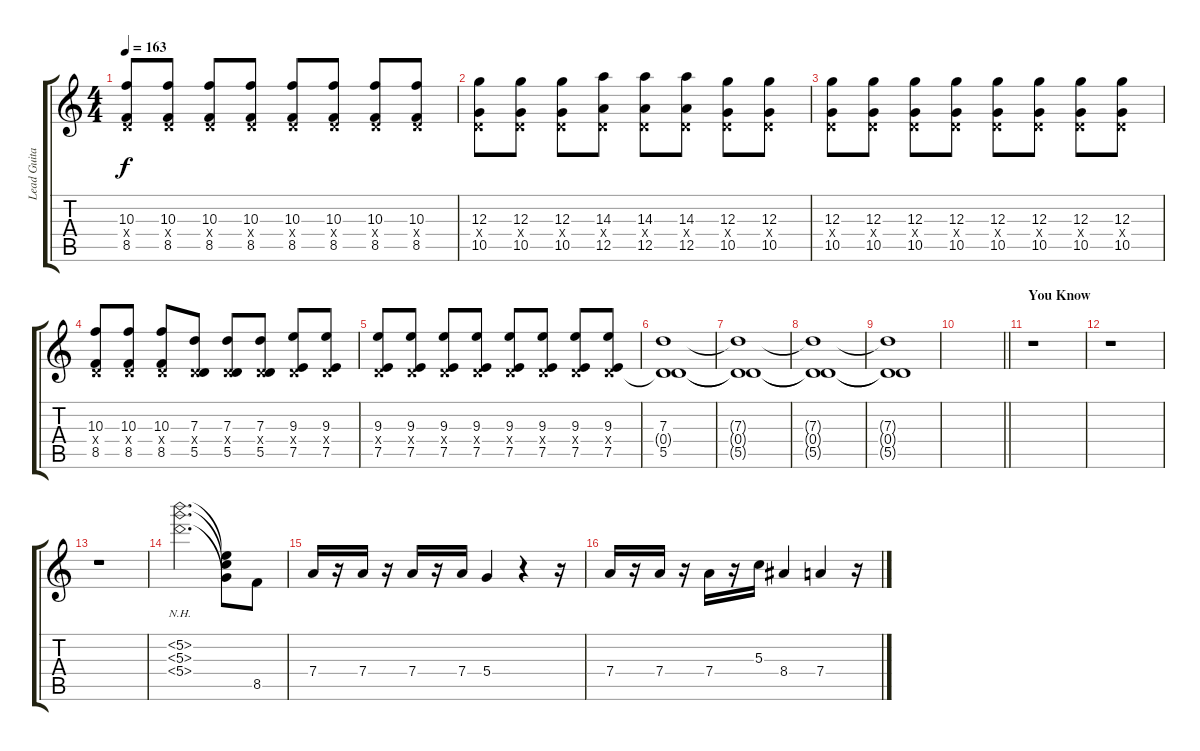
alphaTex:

\track ("Lead Guitar" "Lead Guita") {instrument distortionguitar}
\staff {score tabs}
\tuning (E4 B3 G3 D3 A2 E2) {hide}
\ts (4 4)
\tempo 163
\clef g2
\ks c
(10.3 0.4{x} 8.5).8{dy f} (10.3 0.4{x} 8.5).8 (10.3 0.4{x} 8.5).8 (10.3 0.4{x} 8.5).8 (10.3 0.4{x} 8.5).8 (10.3 0.4{x} 8.5).8 (10.3 0.4{x} 8.5).8 (10.3 0.4{x} 8.5).8 |
(12.3 0.4{x} 10.5).8 (12.3 0.4{x} 10.5).8 (12.3 0.4{x} 10.5).8 (14.3 0.4{x} 12.5).8 (14.3 0.4{x} 12.5).8 (14.3 0.4{x} 12.5).8 (12.3 0.4{x} 10.5).8 (12.3 0.4{x} 10.5).8 |
(12.3 0.4{x} 10.5).8 (12.3 0.4{x} 10.5).8 (12.3 0.4{x} 10.5).8 (12.3 0.4{x} 10.5).8 (12.3 0.4{x} 10.5).8 (12.3 0.4{x} 10.5).8 (12.3 0.4{x} 10.5).8 (12.3 0.4{x} 10.5).8 |
(10.3 0.4{x} 8.5).8 (10.3 0.4{x} 8.5).8 (10.3 0.4{x} 8.5).8 (7.3 0.4{x} 5.5).8 (7.3 0.4{x} 5.5).8 (7.3 0.4{x} 5.5).8 (9.3 0.4{x} 7.5).8 (9.3 0.4{x} 7.5).8 |
(9.3 0.4{x} 7.5).8 (9.3 0.4{x} 7.5).8 (9.3 0.4{x} 7.5).8 (9.3 0.4{x} 7.5).8 (9.3 0.4{x} 7.5).8 (9.3 0.4{x} 7.5).8 (9.3 0.4{x} 7.5).8 (9.3 0.4{x} 7.5).8 |
(7.3 0.4{t} 5.5).1 |
(7.3{t} 0.4{t} 5.5{t}).1 |
(7.3{t} 0.4{t} 5.5{t}).1 |
(7.3{t} 0.4{t} 5.5{t}).1 |
\barLineRight lightlight
|
\section ("" "You Know")
r.1 |
r.1 |
r.1 |
(5.2{nh} 5.3{nh} 5.4{nh}).2{d} (5.2{t} 5.3{t} 5.4{t}).8 8.5.8 |
7.4.16 r.16 7.4.16 r.16 7.4.16 r.16 7.4.16 5.4.4 r.4 r.16 |
7.4.16 r.16 7.4.16 r.16 7.4.16 r.16 5.3.16 8.4.4 7.4.4 r.16
